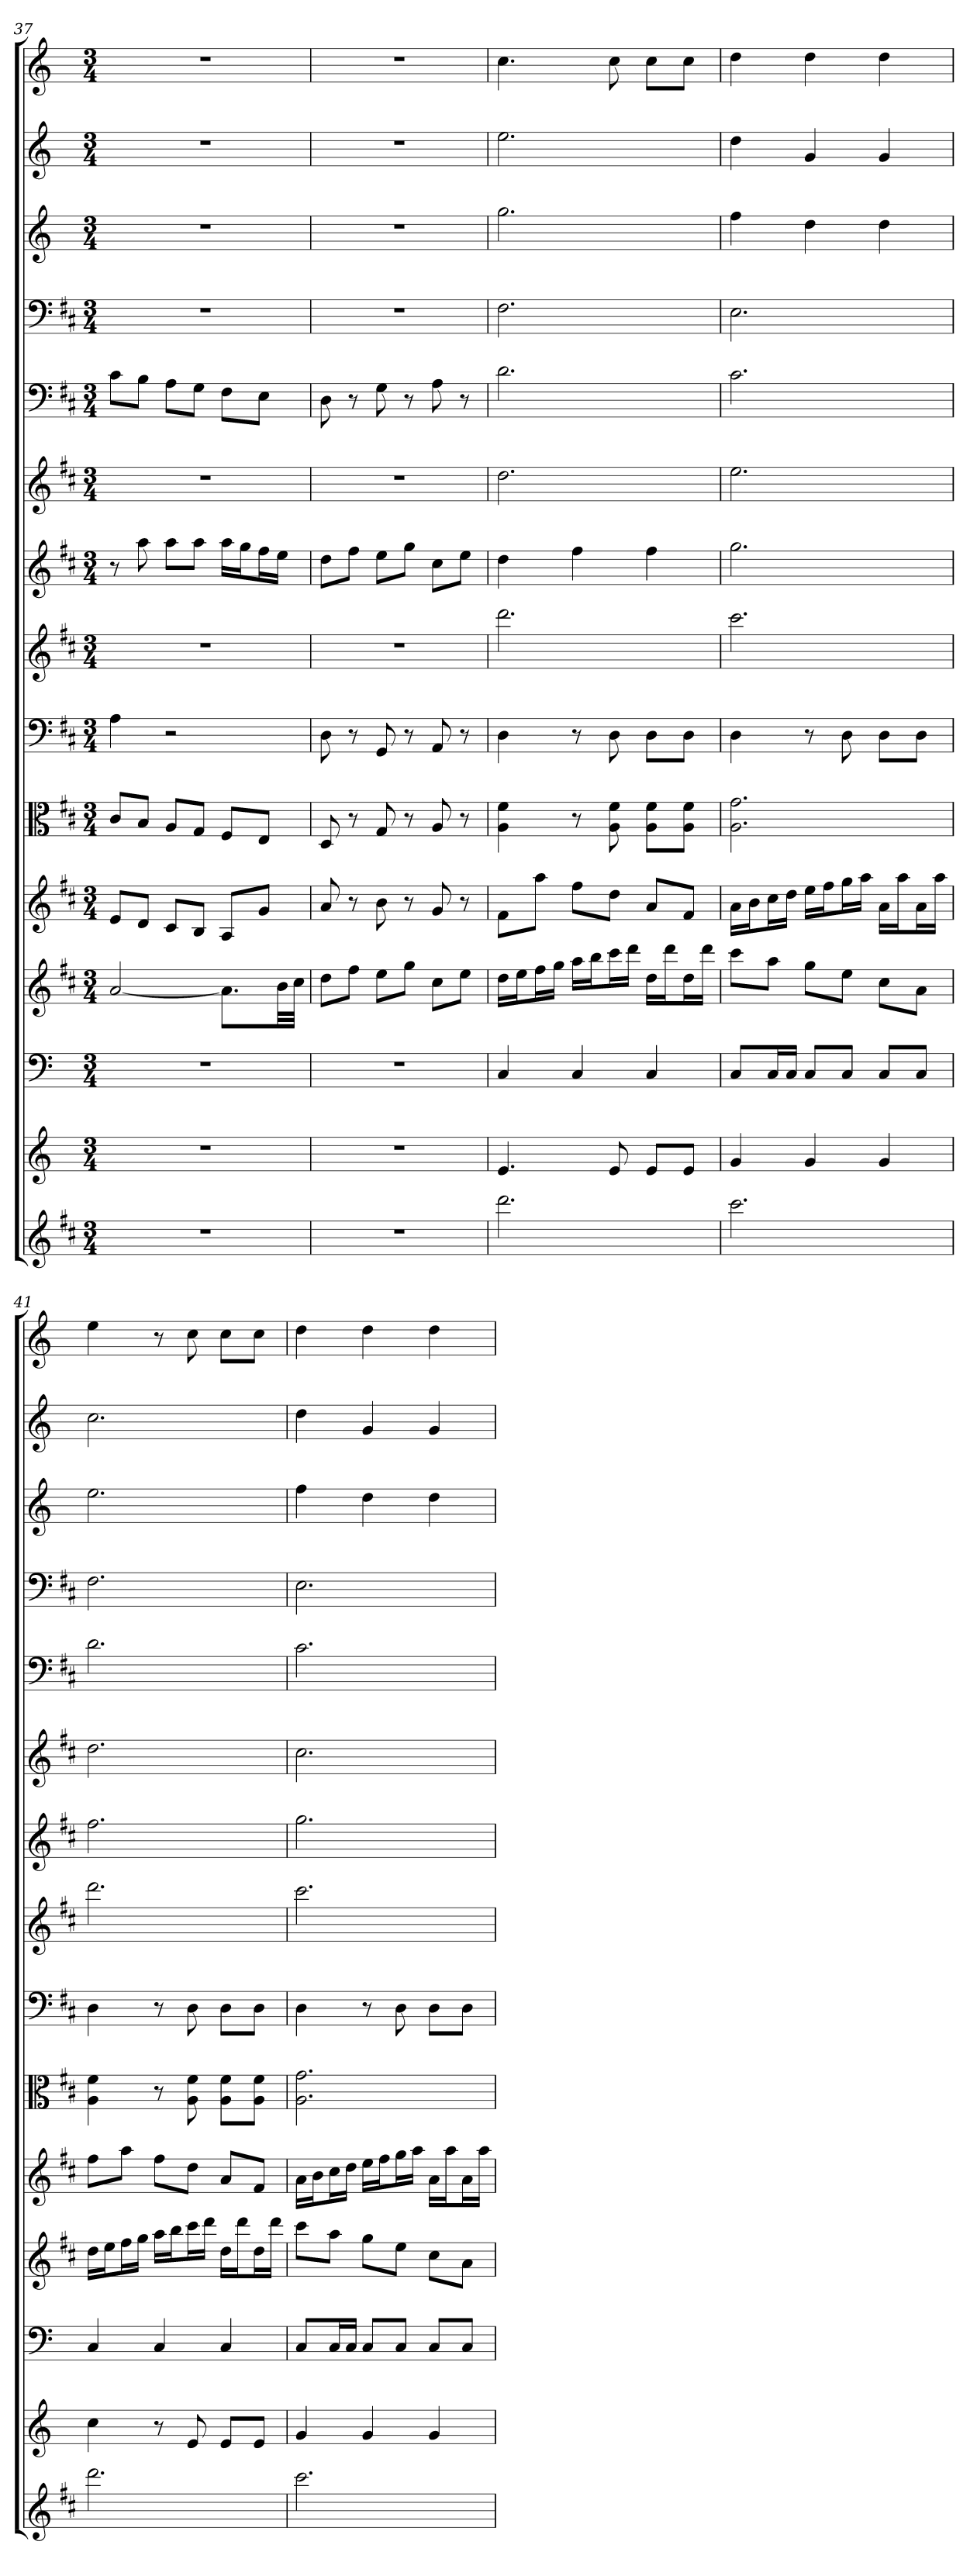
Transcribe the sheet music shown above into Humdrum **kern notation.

**kern	**kern	**kern	**kern	**kern	**kern	**kern	**kern	**kern	**kern	**kern	**kern	**kern	**kern	**kern
*part15	*part14	*part13	*part12	*part11	*part10	*part9	*part8	*part7	*part6	*part5	*part4	*part3	*part2	*part1
*staff15	*staff14	*staff13	*staff12	*staff11	*staff10	*staff9	*staff8	*staff7	*staff6	*staff5	*staff4	*staff3	*staff2	*staff1
*	*	*clefF4	*	*	*clefC3	*clefF4	*	*	*	*clefF4	*clefF4	*	*	*
*k[f#c#]	*k[]	*k[]	*k[f#c#]	*k[f#c#]	*k[f#c#]	*k[f#c#]	*k[f#c#]	*k[f#c#]	*k[f#c#]	*k[f#c#]	*k[f#c#]	*k[]	*k[]	*k[]
*M3/4	*M3/4	*M3/4	*M3/4	*M3/4	*M3/4	*M3/4	*M3/4	*M3/4	*M3/4	*M3/4	*M3/4	*M3/4	*M3/4	*M3/4
=37	=37	=37	=37	=37	=37	=37	=37	=37	=37	=37	=37	=37	=37	=37
2.r	2.r	2.r	[2a	8eL	8c#/L	4A	2.r	8r	2.r	8c#\L	2.r	2.r	2.r	2.r
.	.	.	.	8dJ	8B/J	.	.	8aa	.	8B\J	.	.	.	.
.	.	.	.	8c#L	8A/L	2r	.	8aaL	.	8A\L	.	.	.	.
.	.	.	.	8BJ	8G/J	.	.	8aaJ	.	8G\J	.	.	.	.
.	.	.	8.aL]	8AL	8F#/L	.	.	16aaLL	.	8F#\L	.	.	.	.
.	.	.	.	.	.	.	.	16ggJ	.	.	.	.	.	.
.	.	.	.	8gJ	8E/J	.	.	16ff#L	.	8E\J	.	.	.	.
.	.	.	32bLL	.	.	.	.	16eeJJ	.	.	.	.	.	.
.	.	.	32cc#JJJ	.	.	.	.	.	.	.	.	.	.	.
=38	=38	=38	=38	=38	=38	=38	=38	=38	=38	=38	=38	=38	=38	=38
2.r	2.r	2.r	8ddL	8a	8D	8D	2.r	8ddL	2.r	8D	2.r	2.r	2.r	2.r
.	.	.	8ff#J	8r	8r	8r	.	8ff#J	.	8r	.	.	.	.
.	.	.	8eeL	8b	8G	8GG	.	8eeL	.	8G	.	.	.	.
.	.	.	8ggJ	8r	8r	8r	.	8ggJ	.	8r	.	.	.	.
.	.	.	8cc#L	8g	8A	8AA	.	8cc#L	.	8A	.	.	.	.
.	.	.	8eeJ	8r	8r	8r	.	8eeJ	.	8r	.	.	.	.
=39	=39	=39	=39	=39	=39	=39	=39	=39	=39	=39	=39	=39	=39	=39
2.ddd	4.e	4C	16ddLL	8f#L	4A 4f#	4D	2.ddd	4dd	2.dd	2.d	2.F#	2.gg	2.ee	4.cc
.	.	.	16eeJ	.	.	.	.	.	.	.	.	.	.	.
.	.	.	16ff#L	8aaJ	.	.	.	.	.	.	.	.	.	.
.	.	.	16ggJJ	.	.	.	.	.	.	.	.	.	.	.
.	.	4C	16aaLL	8ff#L	8r	8r	.	4ff#	.	.	.	.	.	.
.	.	.	16bbJ	.	.	.	.	.	.	.	.	.	.	.
.	8e	.	16ccc#L	8ddJ	8A 8f#	8D	.	.	.	.	.	.	.	8cc
.	.	.	16dddJJ	.	.	.	.	.	.	.	.	.	.	.
.	8eL	4C	16ddLL	8aL	8A\ 8f#\L	8D\L	.	4ff#	.	.	.	.	.	8ccL
.	.	.	16dddJ	.	.	.	.	.	.	.	.	.	.	.
.	8eJ	.	16ddL	8f#J	8A\ 8f#\J	8D\J	.	.	.	.	.	.	.	8ccJ
.	.	.	16dddJJ	.	.	.	.	.	.	.	.	.	.	.
=40	=40	=40	=40	=40	=40	=40	=40	=40	=40	=40	=40	=40	=40	=40
2.ccc#	4g	8C/L	8ccc#L	16aLL	2.A 2.g	4D	2.ccc#	2.gg	2.ee	2.c#	2.E	4ff	4dd	4dd
.	.	.	.	16bJ	.	.	.	.	.	.	.	.	.	.
.	.	16C/L	8aaJ	16cc#L	.	.	.	.	.	.	.	.	.	.
.	.	16C/JJ	.	16ddJJ	.	.	.	.	.	.	.	.	.	.
.	4g	8C/L	8ggL	16eeLL	.	8r	.	.	.	.	.	4dd	4g	4dd
.	.	.	.	16ff#J	.	.	.	.	.	.	.	.	.	.
.	.	8C/J	8eeJ	16ggL	.	8D	.	.	.	.	.	.	.	.
.	.	.	.	16aaJJ	.	.	.	.	.	.	.	.	.	.
.	4g	8C/L	8cc#L	16aLL	.	8D\L	.	.	.	.	.	4dd	4g	4dd
.	.	.	.	16aaJ	.	.	.	.	.	.	.	.	.	.
.	.	8C/J	8aJ	16aL	.	8D\J	.	.	.	.	.	.	.	.
.	.	.	.	16aaJJ	.	.	.	.	.	.	.	.	.	.
=41	=41	=41	=41	=41	=41	=41	=41	=41	=41	=41	=41	=41	=41	=41
2.ddd	4cc	4C	16ddLL	8ff#L	4A 4f#	4D	2.ddd	2.ff#	2.dd	2.d	2.F#	2.ee	2.cc	4ee
.	.	.	16eeJ	.	.	.	.	.	.	.	.	.	.	.
.	.	.	16ff#L	8aaJ	.	.	.	.	.	.	.	.	.	.
.	.	.	16ggJJ	.	.	.	.	.	.	.	.	.	.	.
.	8r	4C	16aaLL	8ff#L	8r	8r	.	.	.	.	.	.	.	8r
.	.	.	16bbJ	.	.	.	.	.	.	.	.	.	.	.
.	8e	.	16ccc#L	8ddJ	8A 8f#	8D	.	.	.	.	.	.	.	8cc
.	.	.	16dddJJ	.	.	.	.	.	.	.	.	.	.	.
.	8eL	4C	16ddLL	8aL	8A\ 8f#\L	8D\L	.	.	.	.	.	.	.	8ccL
.	.	.	16dddJ	.	.	.	.	.	.	.	.	.	.	.
.	8eJ	.	16ddL	8f#J	8A\ 8f#\J	8D\J	.	.	.	.	.	.	.	8ccJ
.	.	.	16dddJJ	.	.	.	.	.	.	.	.	.	.	.
=42	=42	=42	=42	=42	=42	=42	=42	=42	=42	=42	=42	=42	=42	=42
2.ccc#	4g	8C/L	8ccc#L	16aLL	2.A 2.g	4D	2.ccc#	2.gg	2.cc#	2.c#	2.E	4ff	4dd	4dd
.	.	.	.	16bJ	.	.	.	.	.	.	.	.	.	.
.	.	16C/L	8aaJ	16cc#L	.	.	.	.	.	.	.	.	.	.
.	.	16C/JJ	.	16ddJJ	.	.	.	.	.	.	.	.	.	.
.	4g	8C/L	8ggL	16eeLL	.	8r	.	.	.	.	.	4dd	4g	4dd
.	.	.	.	16ff#J	.	.	.	.	.	.	.	.	.	.
.	.	8C/J	8eeJ	16ggL	.	8D	.	.	.	.	.	.	.	.
.	.	.	.	16aaJJ	.	.	.	.	.	.	.	.	.	.
.	4g	8C/L	8cc#L	16aLL	.	8D\L	.	.	.	.	.	4dd	4g	4dd
.	.	.	.	16aaJ	.	.	.	.	.	.	.	.	.	.
.	.	8C/J	8aJ	16aL	.	8D\J	.	.	.	.	.	.	.	.
.	.	.	.	16aaJJ	.	.	.	.	.	.	.	.	.	.
=	=	=	=	=	=	=	=	=	=	=	=	=	=	=
*-	*-	*-	*-	*-	*-	*-	*-	*-	*-	*-	*-	*-	*-	*-
